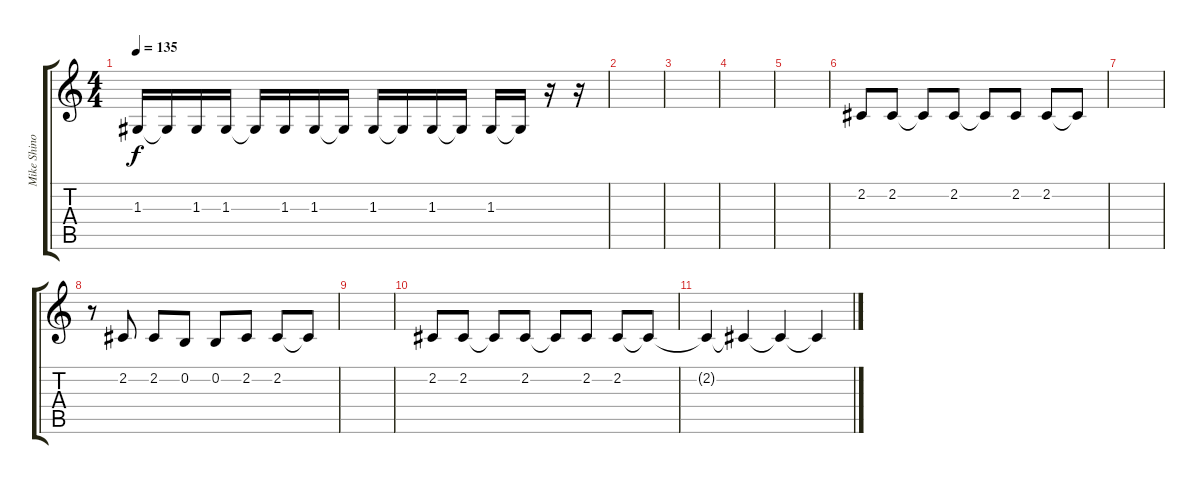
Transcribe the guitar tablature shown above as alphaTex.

\track ("Mike Shinoda (Vocals)" "Mike Shino") {instrument electricgrandpiano}
\staff {score tabs}
\tuning (E4 B3 G3 D3 A2 E2) {hide}
\ts (4 4)
\tempo 135
\clef g2
\ks c
1.3.16{dy f} 1.3{t}.16 1.3.16 1.3.16 1.3{t}.16 1.3.16 1.3.16 1.3{t}.16 1.3.16 1.3{t}.16 1.3.16 1.3{t}.16 1.3.16 1.3{t}.16 r.16 r.16 |
|
|
|
|
2.2.8 2.2.8 2.2{t}.8 2.2.8 2.2{t}.8 2.2.8 2.2.8 2.2{t}.8 |
|
r.8 2.2.8 2.2.8 0.2.8 0.2.8 2.2.8 2.2.8 2.2{t}.8 |
|
2.2.8 2.2.8 2.2{t}.8 2.2.8 2.2{t}.8 2.2.8 2.2.8 2.2{t}.8 |
2.2{t}.4 2.2{t}.4 2.2{t}.4 2.2{t}.4
